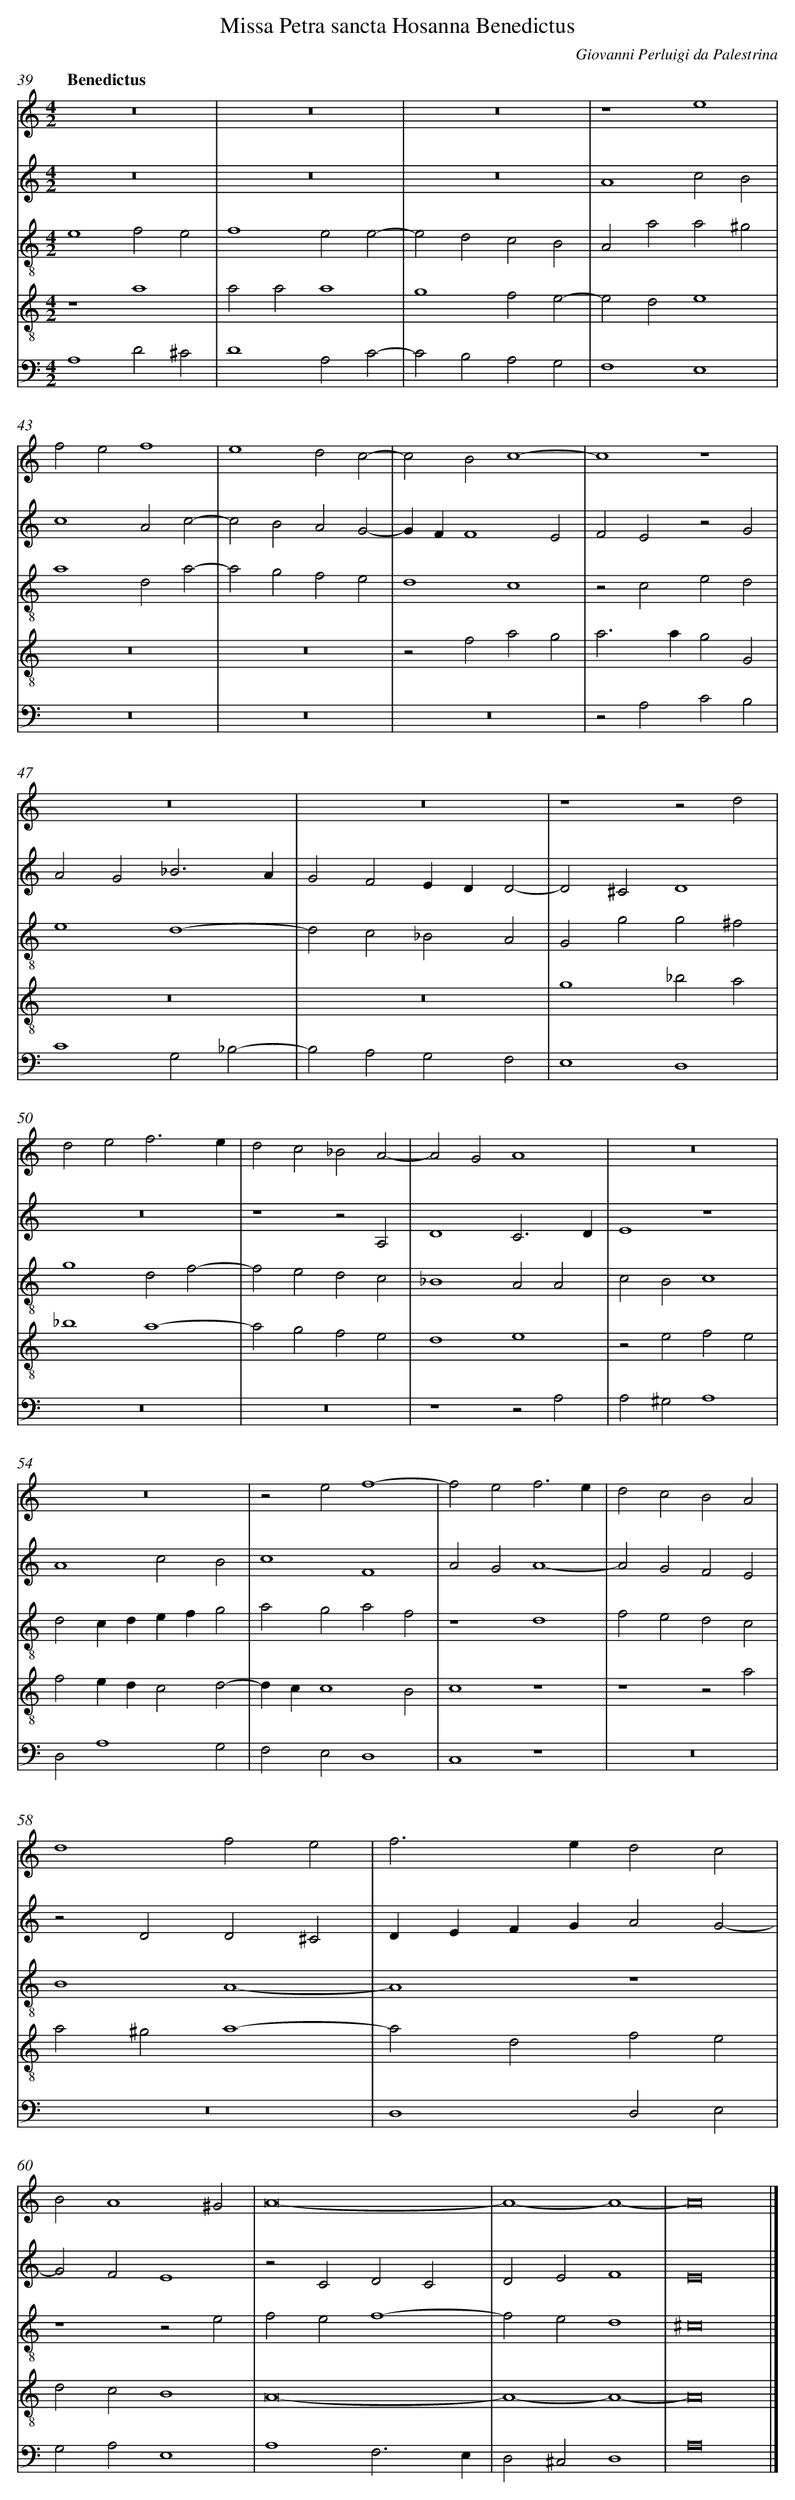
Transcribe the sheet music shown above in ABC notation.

X:1
T: Missa Petra sancta Hosanna Benedictus
C: Giovanni Perluigi da Palestrina
L: 1/4
M: 4/2
Q: "Benedictus"
V: 1 clef=treble
V: 2 clef=treble
V: 3 clef=treble-8
V: 4 clef=treble-8
V: 5 clef=bass
K: C
[V:1] z8 |
[V:2] z8 |
[V:3] e4f2e2 |
[V:4] z4a4 |
[V:5] A,4D2^C2 |
[V:1] z8 |
[V:2] z8 |
[V:3] f4e2e2- |
[V:4] a2a2a4 |
[V:5] D4A,2C2- |
[V:1] z8 |
[V:2] z8 |
[V:3] e2d2c2B2 |
[V:4] g4f2e2- |
[V:5] C2B,2A,2G,2 |
[V:1] z4e4 |
[V:2] A4c2B2 |
[V:3] A2a2a2^g2 |
[V:4] e2d2e4 |
[V:5] F,4E,4 |
[V:1] f2e2f4 |
[V:2] c4A2c2- |
[V:3] a4d2a2- |
[V:4] z8 |
[V:5] z8 |
[V:1] e4d2c2- |
[V:2] c2B2A2G2- |
[V:3] a2g2f2e2 |
[V:4] z8 |
[V:5] z8 |
[V:1] c2B2c4- |
[V:2] GFF4E2 |
[V:3] d4c4 |
[V:4] z2f2a2g2 |
[V:5] z8 |
[V:1] c4z4 |
[V:2] F2E2z2G2 |
[V:3] z2c2e2d2 |
[V:4] a2>a2g2G2 |
[V:5] z2A,2C2B,2 |
[V:1] z8 |
[V:2] A2G2_B3A |
[V:3] e4d4- |
[V:4] z8 |
[V:5] C4G,2_B,2- |
[V:1] z8 |
[V:2] G2F2EDD2- |
[V:3] d2c2_B2A2 |
[V:4] z8 |
[V:5] B,2A,2G,2F,2 |
[V:1] z4z2d2 |
[V:2] D2^C2D4 |
[V:3] G2g2g2^f2 |
[V:4] g4_b2a2 |
[V:5] E,4D,4 |
[V:1] d2e2f3e |
[V:2] z8 |
[V:3] g4d2f2- |
[V:4] _b4a4- |
[V:5] z8 |
[V:1] d2c2_B2A2- |
[V:2] z4z2A,2 |
[V:3] f2e2d2c2 |
[V:4] a2g2f2e2 |
[V:5] z8 |
[V:1] A2G2A4 |
[V:2] D4C3D |
[V:3] _B4A2A2 |
[V:4] d4e4 |
[V:5] z4z2A,2 |
[V:1] z8 |
[V:2] E4z4 |
[V:3] c2B2c4 |
[V:4] z2e2f2e2 |
[V:5] A,2^G,2A,4 |
[V:1] z8 |
[V:2] A4c2B2 |
[V:3] d2cdefg2 |
[V:4] f2edc2d2- |
[V:5] D,2A,4G,2 |
[V:1] z2e2f4- |
[V:2] c4F4 |
[V:3] a2g2a2f2 |
[V:4] dcc4B2 |
[V:5] F,2E,2D,4 |
[V:1] f2e2f3e |
[V:2] A2G2A4- |
[V:3] z4d4 |
[V:4] c4z4 |
[V:5] C,4z4 |
[V:1] d2c2B2A2 |
[V:2] A2G2F2E2 |
[V:3] f2e2d2c2 |
[V:4] z4z2a2 |
[V:5] z8 |
[V:1] d4f2e2 |
[V:2] z2D2D2^C2 |
[V:3] B4A4- |
[V:4] a2^g2a4- |
[V:5] z8 |
[V:1] f2>e2d2c2 |
[V:2] DEFGA2G2- |
[V:3] A4z4 |
[V:4] a2d2f2e2 |
[V:5] D,4D,2E,2 |
[V:1] B2A4^G2 |
[V:2] G2F2E4 |
[V:3] z4z2e2 |
[V:4] d2c2B4 |
[V:5] G,2A,2E,4 |
[V:1] A8- |
[V:2] z2C2D2C2 |
[V:3] f2e2f4- |
[V:4] A8- |
[V:5] A,4F,3E, |
[V:1] A4-A4- |
[V:2] D2E2F4 |
[V:3] f2e2d4 |
[V:4] A4-A4- |
[V:5] D,2^C,2D,4 |
[V:1] A8 |]
[V:2] E8 |]
[V:3] ^c8 |]
[V:4] A8 |]
[V:5] A,8 |]
